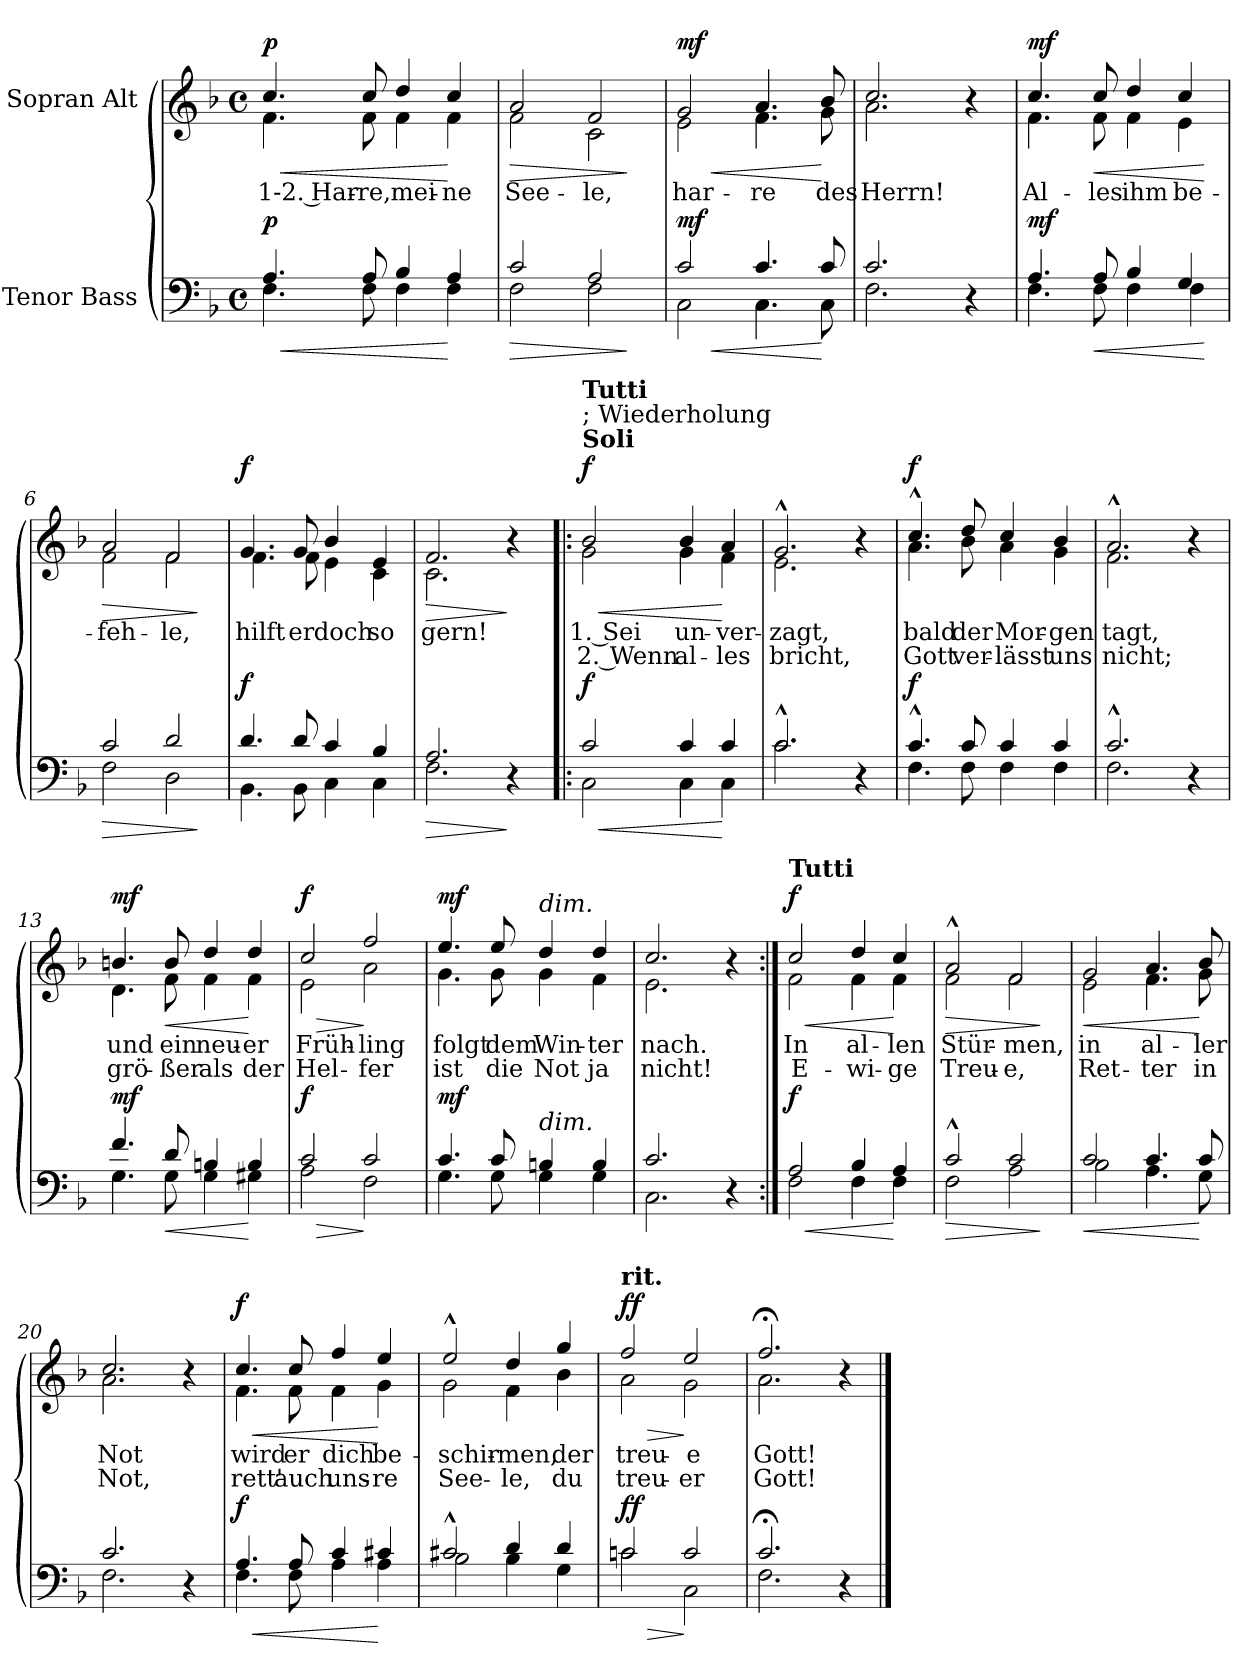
**kern	**dynam	**kern	**text	**text	**dynam
*part2	*part2	*part1	*part1	*part1	*part1
*staff2	*staff2	*staff1	*staff1	*staff1	*staff1
*I"Tenor Bass	*	*I"Sopran Alt	*	*	*
*clefF4	*	*clefG2	*	*	*
*k[b-]	*	*k[b-]	*	*	*
*M4/4	*	*M4/4	*	*	*
*met(c)	*	*met(c)	*	*	*
=1	=1	=1	=1	=1	=1
!	!	!LO:TX:a:B:t=Langsam und getragen	!	!	!
!	!LO:HP:b	!	!LO:LY:b	!	!LO:HP:b
*^	*	*^	*	*	*
!	!	!LO:DY:n=1:a	!	!	!	!	!LO:DY:n=1:a
4.A/	4.F\	< p	4.cc/	4.f\	1-2. Har-	.	< p
!	!	!	!	!	!LO:LY:b	!	!
8A/	8F\	.	8cc/	8f\	-re,	.	.
!	!	!	!	!	!LO:LY:b	!	!
4B-/	4F\	.	4dd/	4f\	mei-	.	.
!	!	!	!	!	!LO:LY:b	!	!
4A/	4F\	[	4cc/	4f\	-ne	.	[
=2	=2	=2	=2	=2	=2	=2	=2
!	!	!LO:HP:b	!	!	!LO:LY:b	!	!LO:HP:b
2c/	2F\	>	2a/	2f\	See-	.	>
!	!	!	!	!	!LO:LY:b	!	!
2A/	2F\	.	2f/	2c\	-le,	.	.
*v	*v	*	*	*	*	*	*
*	*	*v	*v	*	*	*
.	]	.	.	.	]
=3	=3	=3	=3	=3	=3
!	!LO:HP:b	!	!LO:LY:b	!	!LO:HP:b
*^	*	*^	*	*	*
!	!	!LO:DY:n=1:a	!	!	!	!	!LO:DY:n=1:a
2c/	2C\	< mf	2g/	2e\	har-	.	< mf
!	!	!	!	!	!LO:LY:b	!	!
4.c/	4.C\	.	4.a/	4.f\	-re	.	.
!	!	!	!	!	!LO:LY:b	!	!
8c/	8C\	[	8b-/	8g\	des	.	[
=4	=4	=4	=4	=4	=4	=4	=4
!	!	!	!	!	!LO:LY:b	!	!
2.c/	2.F\	.	2.cc/	2.a\	Herrn!	.	.
4r	4ryy	.	4r	4ryy	.	.	.
=5	=5	=5	=5	=5	=5	=5	=5
!	!	!LO:DY:a	!	!	!LO:LY:b	!	!LO:DY:a
4.A/	4.F\	mf	4.cc/	4.f\	Al-	.	mf
!	!	!LO:HP:b	!	!	!LO:LY:b	!	!LO:HP:b
8A/	8F\	<	8cc/	8f\	-les	.	<
!	!	!	!	!	!LO:LY:b	!	!
4B-/	4F\	.	4dd/	4f\	ihm	.	.
!	!	!	!	!	!LO:LY:b	!	!
4G/	4F\	.	4cc/	4e\	be-	.	.
*v	*v	*	*	*	*	*	*
*	*	*v	*v	*	*	*
.	[	.	.	.	[
=6	=6	=6	=6	=6	=6
!	!LO:HP:b	!	!LO:LY:b	!	!LO:HP:b
*^	*	*^	*	*	*
2c/	2F\	>	2a/	2f\	-feh-	.	>
!	!	!	!	!	!LO:LY:b	!	!
2d/	2D\	.	2f/	2f\	-le,	.	.
*v	*v	*	*	*	*	*	*
*	*	*v	*v	*	*	*
.	]	.	.	.	]
!!LO:LB:g=z
=7	=7	=7	=7	=7	=7
*^	*	*	*	*	*
!	!	!LO:DY:a	!	!LO:LY:b	!	!LO:DY:a
*	*	*	*^	*	*	*
4.d/	4.BB-\	f	4.g/	4.f\	hilft	.	f
!	!	!	!	!	!LO:LY:b	!	!
8d/	8BB-\	.	8g/	8f\	er	.	.
!	!	!	!	!	!LO:LY:b	!	!
4c/	4C\	.	4b-/	4e\	doch	.	.
!	!	!	!	!	!LO:LY:b	!	!
4B-/	4C\	.	4e/	4c\	so	.	.
=8	=8	=8	=8	=8	=8	=8	=8
!	!	!LO:HP:b	!	!	!LO:LY:b	!	!LO:HP:b
2.A/	2.F\	>	2.f/	2.c\	gern!	.	>
4r	4ryy	]	4r	4ryy	.	.	]
=9!|:	=9!|:	=9!|:	=9!|:	=9!|:	=9!|:	=9!|:	=9!|:
!	!	!	!LO:TX:a:B:t=Soli	!	!	!	!
!	!	!	!LO:TX:a:t=; Wiederholung	!	!	!	!
!	!	!	!LO:TX:a:B:t=Tutti	!	!	!	!
!	!	!LO:HP:b	!	!	!LO:LY:b	!LO:LY:b	!LO:HP:b
!	!	!LO:DY:n=1:a	!	!	!	!	!LO:DY:n=1:a
2c/	2C\	< f	2b-/	2g\	1. Sei	2. Wenn	< f
!	!	!	!	!	!LO:LY:b	!LO:LY:b	!
4c/	4C\	.	4b-/	4g\	un-	al-	.
!	!	!	!	!	!LO:LY:b	!LO:LY:b	!
4c/	4C\	[	4a/	4f\	-ver-	-les	[
=10	=10	=10	=10	=10	=10	=10	=10
!	!	!	!	!	!LO:LY:b	!LO:LY:b	!
2.c^^/	2.c\	.	2.g^^/	2.e\	-zagt,	bricht,	.
4r	4ryy	.	4r	4ryy	.	.	.
=11	=11	=11	=11	=11	=11	=11	=11
!	!	!LO:DY:a	!	!	!LO:LY:b	!LO:LY:b	!LO:DY:a
4.c^^/	4.F\	f	4.cc^^/	4.a\	bald	Gott	f
!	!	!	!	!	!LO:LY:b	!LO:LY:b	!
8c/	8F\	.	8dd/	8b-\	der	ver-	.
!	!	!	!	!	!LO:LY:b	!LO:LY:b	!
4c/	4F\	.	4cc/	4a\	Mor-	-lässt	.
!	!	!	!	!	!LO:LY:b	!LO:LY:b	!
4c/	4F\	.	4b-/	4g\	-gen	uns	.
=12	=12	=12	=12	=12	=12	=12	=12
!	!	!	!	!	!LO:LY:b	!LO:LY:b	!
2.c^^/	2.F\	.	2.a^^/	2.f\	tagt,	nicht;	.
4r	4ryy	.	4r	4ryy	.	.	.
!!LO:LB:g=z	!!
=13	=13	=13	=13	=13	=13	=13	=13
!	!	!LO:DY:a	!	!	!LO:LY:b	!LO:LY:b	!LO:DY:a
4.f/	4.G\	mf	4.bn/	4.d\	und	grö-	mf
!	!	!LO:HP:b	!	!	!LO:LY:b	!LO:LY:b	!LO:HP:b
8d/	8G\	<	8b/	8f\	ein	-ßer	<
!	!	!	!	!	!LO:LY:b	!LO:LY:b	!
4Bn/	4G\	.	4dd/	4f\	neu-	als	.
!	!	!	!	!	!LO:LY:b	!LO:LY:b	!
4B/	4G#X\	[	4dd/	4f\	-er	der	[
=14	=14	=14	=14	=14	=14	=14	=14
!	!	!LO:HP:b	!	!	!LO:LY:b	!LO:LY:b	!LO:HP:b
!	!	!LO:DY:n=1:a	!	!	!	!	!LO:DY:n=1:a
2c/	2A\	> f	2cc/	2e\	Früh-	Hel-	> f
!	!	!	!	!	!LO:LY:b	!LO:LY:b	!
2c/	2F\	]	2ff/	2a\	-ling	-fer	]
=15	=15	=15	=15	=15	=15	=15	=15
!	!	!LO:DY:a	!	!	!LO:LY:b	!LO:LY:b	!LO:DY:a
4.c/	4.G\	mf	4.ee/	4.g\	folgt	ist	mf
!	!	!	!	!	!LO:LY:b	!LO:LY:b	!
8c/	8G\	.	8ee/	8g\	dem	die	.
!	!	!	!LO:TX:a:i:t=dim.	!	!	!	!
!LO:TX:a:i:t=dim.	!	!	!	!	!	!	!
!	!	!	!	!	!LO:LY:b	!LO:LY:b	!
4Bn/	4G\	.	4dd/	4g\	Win-	Not	.
!	!	!	!	!	!LO:LY:b	!LO:LY:b	!
4B/	4G\	.	4dd/	4f\	-ter	ja	.
=16	=16	=16	=16	=16	=16	=16	=16
!	!	!	!	!	!LO:LY:b	!LO:LY:b	!
2.c/	2.C\	.	2.cc/	2.e\	nach.	nicht!	.
4r	4ryy	.	4r	4ryy	.	.	.
=17:|!	=17:|!	=17:|!	=17:|!	=17:|!	=17:|!	=17:|!	=17:|!
!	!	!	!LO:TX:a:B:t=Tutti	!	!	!	!
!	!	!LO:HP:b	!	!	!LO:LY:b	!LO:LY:b	!LO:HP:b
!	!	!LO:DY:n=1:a	!	!	!	!	!LO:DY:n=1:a
2A/	2F\	< f	2cc/	2f\	In	E-	< f
!	!	!	!	!	!LO:LY:b	!LO:LY:b	!
4B-/	4F\	.	4dd/	4f\	al-	-wi-	.
!	!	!	!	!	!LO:LY:b	!LO:LY:b	!
4A/	4F\	[	4cc/	4f\	-len	-ge	[
=18	=18	=18	=18	=18	=18	=18	=18
!	!	!LO:HP:b	!	!	!LO:LY:b	!LO:LY:b	!LO:HP:b
2c^^/	2F\	>	2a^^/	2f\	Stür-	Treu-	>
!	!	!	!	!	!LO:LY:b	!LO:LY:b	!
2c/	2A\	.	2f/	2f\	-men,	-e,	.
*v	*v	*	*	*	*	*	*
*	*	*v	*v	*	*	*
.	]	.	.	.	]
!!LO:LB:g=z
=19	=19	=19	=19	=19	=19
!	!LO:HP:b	!	!LO:LY:b	!LO:LY:b	!LO:HP:b
*^	*	*^	*	*	*
2c/	2B-\	<	2g/	2e\	in	Ret-	<
!	!	!	!	!	!LO:LY:b	!LO:LY:b	!
4.c/	4.A\	.	4.a/	4.f\	al-	-ter	.
!	!	!	!	!	!LO:LY:b	!LO:LY:b	!
8c/	8G\	[	8b-/	8g\	-ler	in	[
=20	=20	=20	=20	=20	=20	=20	=20
!	!	!	!	!	!LO:LY:b	!LO:LY:b	!
2.c/	2.F\	.	2.cc/	2.a\	Not	Not,	.
4r	4ryy	.	4r	4ryy	.	.	.
=21	=21	=21	=21	=21	=21	=21	=21
!	!	!LO:HP:b	!	!	!LO:LY:b	!LO:LY:b	!LO:HP:b
!	!	!LO:DY:n=1:a	!	!	!	!	!LO:DY:n=1:a
4.A/	4.F\	< f	4.cc/	4.f\	wird	rett'	< f
!	!	!	!	!	!LO:LY:b	!LO:LY:b	!
8A/	8F\	.	8cc/	8f\	er	auch	.
!	!	!	!	!	!LO:LY:b	!LO:LY:b	!
4c/	4A\	.	4ff/	4f\	dich	uns-	.
!	!	!	!	!	!LO:LY:b	!LO:LY:b	!
4c#X/	4A\	[	4ee/	4g\	be-	-re	[
=22	=22	=22	=22	=22	=22	=22	=22
!	!	!	!	!	!LO:LY:b	!LO:LY:b	!
2c#X^^/	2B-\	.	2ee^^/	2g\	-schir-	See-	.
!	!	!	!	!	!LO:LY:b	!LO:LY:b	!
4d/	4B-\	.	4dd/	4f\	-men,	-le,	.
!	!	!	!	!	!LO:LY:b	!LO:LY:b	!
4d/	4G\	.	4gg/	4b-\	der	du	.
=23	=23	=23	=23	=23	=23	=23	=23
!	!	!	!LO:TX:a:B:t=rit.	!	!	!	!
!	!	!LO:HP:b	!	!	!LO:LY:b	!LO:LY:b	!LO:HP:b
!	!	!LO:DY:n=1:a	!	!	!	!	!LO:DY:n=1:a
2cn/	2c\	> ff	2ff/	2a\	treu-	treu-	> ff
!	!	!	!	!	!LO:LY:b	!LO:LY:b	!
2c/	2C\	]	2ee/	2g\	-e	-er	]
=24	=24	=24	=24	=24	=24	=24	=24
!	!	!	!	!	!LO:LY:b	!LO:LY:b	!
2.c;</	2.F\	.	2.ff;</	2.a\	Gott!	Gott!	.
4r	4ryy	.	4r	4ryy	.	.	.
*v	*v	*	*	*	*	*	*
*	*	*v	*v	*	*	*
==	==	==	==	==	==
*-	*-	*-	*-	*-	*-
